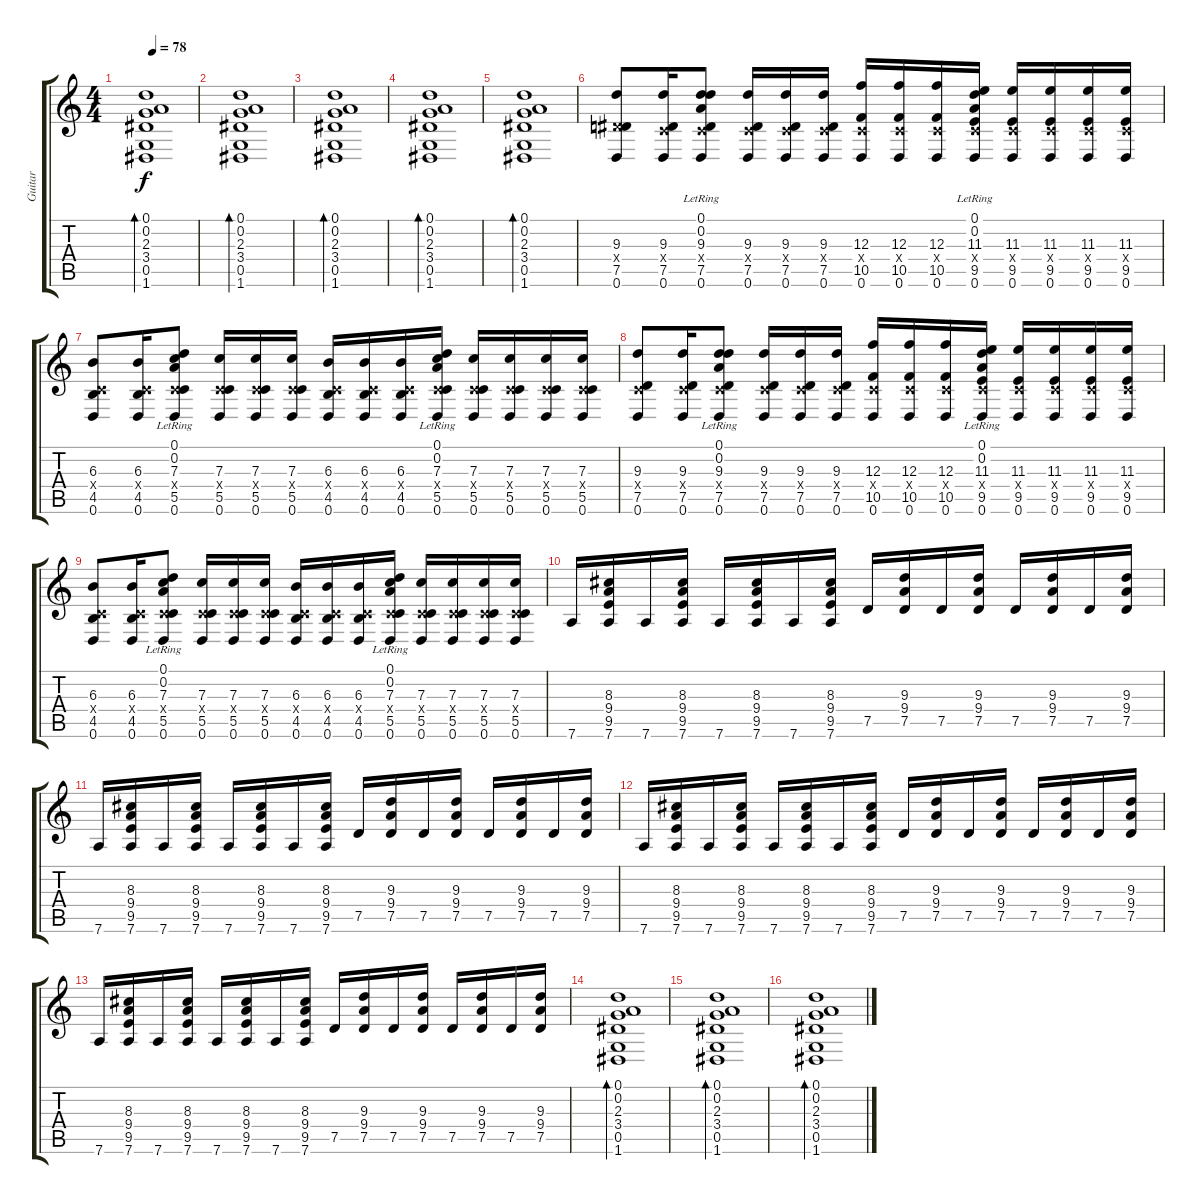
\track ("Guitar" "Guitar") {instrument acousticguitarsteel}
\staff {score tabs}
\tuning (D4 A3 F3 C3 G2 D2) {hide}
\ts (4 4)
\tempo 78
\clef g2
\ks c
(0.1 0.2 2.3 3.4 0.5 1.6).1{bd 60 dy f} |
(0.1 0.2 2.3 3.4 0.5 1.6).1{bd 60} |
(0.1 0.2 2.3 3.4 0.5 1.6).1{bd 60} |
(0.1 0.2 2.3 3.4 0.5 1.6).1{bd 60} |
(0.1 0.2 2.3 3.4 0.5 1.6).1{bd 60} |
(9.3 3.4{x} 7.5 0.6).8 (9.3 0.4{x} 7.5 0.6).16 (0.1{lr} 0.2{lr} 9.3 0.4{x} 7.5 0.6).8 (9.3 0.4{x} 7.5 0.6).16 (9.3 0.4{x} 7.5 0.6).16 (9.3 0.4{x} 7.5 0.6).16 (12.3 0.4{x} 10.5 0.6).16 (12.3 0.4{x} 10.5 0.6).16 (12.3 0.4{x} 10.5 0.6).16 (0.1{lr} 0.2{lr} 11.3 0.4{x} 9.5 0.6).16 (11.3 0.4{x} 9.5 0.6).16 (11.3 0.4{x} 9.5 0.6).16 (11.3 0.4{x} 9.5 0.6).16 (11.3 0.4{x} 9.5 0.6).16 |
(6.3 0.4{x} 4.5 0.6).8 (6.3 0.4{x} 4.5 0.6).16 (0.1{lr} 0.2{lr} 7.3 0.4{x} 5.5 0.6).8 (7.3 0.4{x} 5.5 0.6).16 (7.3 0.4{x} 5.5 0.6).16 (7.3 0.4{x} 5.5 0.6).16 (6.3 0.4{x} 4.5 0.6).16 (6.3 0.4{x} 4.5 0.6).16 (6.3 0.4{x} 4.5 0.6).16 (0.1{lr} 0.2{lr} 7.3 0.4{x} 5.5 0.6).16 (7.3 0.4{x} 5.5 0.6).16 (7.3 0.4{x} 5.5 0.6).16 (7.3 0.4{x} 5.5 0.6).16 (7.3 0.4{x} 5.5 0.6).16 |
(9.3 0.4{x} 7.5 0.6).8 (9.3 0.4{x} 7.5 0.6).16 (0.1{lr} 0.2{lr} 9.3 0.4{x} 7.5 0.6).8 (9.3 0.4{x} 7.5 0.6).16 (9.3 0.4{x} 7.5 0.6).16 (9.3 0.4{x} 7.5 0.6).16 (12.3 0.4{x} 10.5 0.6).16 (12.3 0.4{x} 10.5 0.6).16 (12.3 0.4{x} 10.5 0.6).16 (0.1{lr} 0.2{lr} 11.3 0.4{x} 9.5 0.6).16 (11.3 0.4{x} 9.5 0.6).16 (11.3 0.4{x} 9.5 0.6).16 (11.3 0.4{x} 9.5 0.6).16 (11.3 0.4{x} 9.5 0.6).16 |
(6.3 0.4{x} 4.5 0.6).8 (6.3 0.4{x} 4.5 0.6).16 (0.1{lr} 0.2{lr} 7.3 0.4{x} 5.5 0.6).8 (7.3 0.4{x} 5.5 0.6).16 (7.3 0.4{x} 5.5 0.6).16 (7.3 0.4{x} 5.5 0.6).16 (6.3 0.4{x} 4.5 0.6).16 (6.3 0.4{x} 4.5 0.6).16 (6.3 0.4{x} 4.5 0.6).16 (0.1{lr} 0.2{lr} 7.3 0.4{x} 5.5 0.6).16 (7.3 0.4{x} 5.5 0.6).16 (7.3 0.4{x} 5.5 0.6).16 (7.3 0.4{x} 5.5 0.6).16 (7.3 0.4{x} 5.5 0.6).16 |
7.6.16 (8.3 9.4 9.5 7.6).16 7.6.16 (8.3 9.4 9.5 7.6).16 7.6.16 (8.3 9.4 9.5 7.6).16 7.6.16 (8.3 9.4 9.5 7.6).16 7.5.16 (9.3 9.4 7.5).16 7.5.16 (9.3 9.4 7.5).16 7.5.16 (9.3 9.4 7.5).16 7.5.16 (9.3 9.4 7.5).16 |
7.6.16 (8.3 9.4 9.5 7.6).16 7.6.16 (8.3 9.4 9.5 7.6).16 7.6.16 (8.3 9.4 9.5 7.6).16 7.6.16 (8.3 9.4 9.5 7.6).16 7.5.16 (9.3 9.4 7.5).16 7.5.16 (9.3 9.4 7.5).16 7.5.16 (9.3 9.4 7.5).16 7.5.16 (9.3 9.4 7.5).16 |
7.6.16 (8.3 9.4 9.5 7.6).16 7.6.16 (8.3 9.4 9.5 7.6).16 7.6.16 (8.3 9.4 9.5 7.6).16 7.6.16 (8.3 9.4 9.5 7.6).16 7.5.16 (9.3 9.4 7.5).16 7.5.16 (9.3 9.4 7.5).16 7.5.16 (9.3 9.4 7.5).16 7.5.16 (9.3 9.4 7.5).16 |
7.6.16 (8.3 9.4 9.5 7.6).16 7.6.16 (8.3 9.4 9.5 7.6).16 7.6.16 (8.3 9.4 9.5 7.6).16 7.6.16 (8.3 9.4 9.5 7.6).16 7.5.16 (9.3 9.4 7.5).16 7.5.16 (9.3 9.4 7.5).16 7.5.16 (9.3 9.4 7.5).16 7.5.16 (9.3 9.4 7.5).16 |
(0.1 0.2 2.3 3.4 0.5 1.6).1{bd 60} |
(0.1 0.2 2.3 3.4 0.5 1.6).1{bd 60} |
(0.1 0.2 2.3 3.4 0.5 1.6).1{bd 60}
